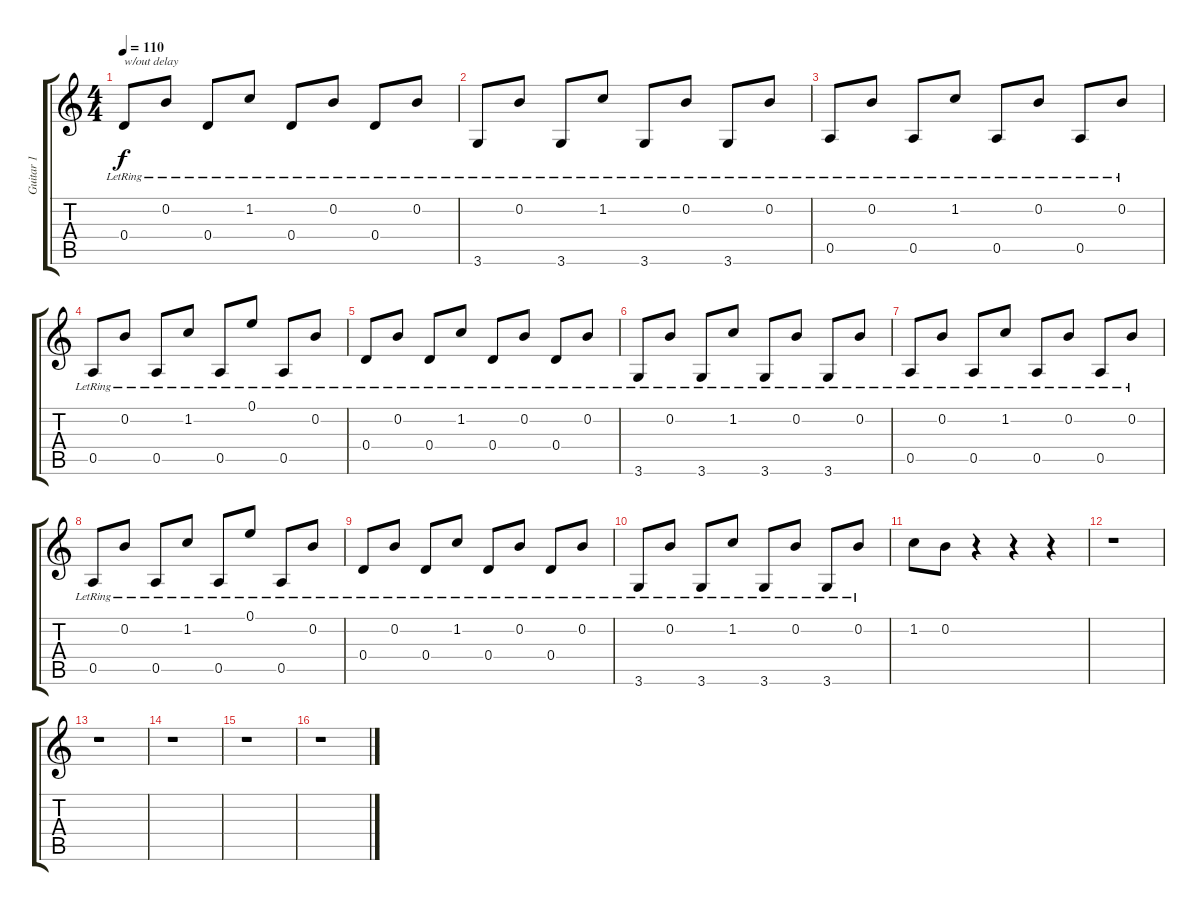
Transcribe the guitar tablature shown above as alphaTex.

\track ("Guitar 1" "Guitar 1") {instrument electricguitarclean}
\staff {score tabs}
\tuning (E4 B3 G3 D3 A2 E2) {hide}
\ts (4 4)
\tempo 110
\clef g2
\ks c
0.4{lr}.8{txt "w/out delay" dy f} 0.2{lr}.8 0.4{lr}.8 1.2{lr}.8 0.4{lr}.8 0.2{lr}.8 0.4{lr}.8 0.2{lr}.8 |
3.6{lr}.8 0.2{lr}.8 3.6{lr}.8 1.2{lr}.8 3.6{lr}.8 0.2{lr}.8 3.6{lr}.8 0.2{lr}.8 |
0.5{lr}.8 0.2{lr}.8 0.5{lr}.8 1.2{lr}.8 0.5{lr}.8 0.2{lr}.8 0.5{lr}.8 0.2{lr}.8 |
0.5{lr}.8 0.2{lr}.8 0.5{lr}.8 1.2{lr}.8 0.5{lr}.8 0.1{lr}.8 0.5{lr}.8 0.2{lr}.8 |
0.4{lr}.8 0.2{lr}.8 0.4{lr}.8 1.2{lr}.8 0.4{lr}.8 0.2{lr}.8 0.4{lr}.8 0.2{lr}.8 |
3.6{lr}.8 0.2{lr}.8 3.6{lr}.8 1.2{lr}.8 3.6{lr}.8 0.2{lr}.8 3.6{lr}.8 0.2{lr}.8 |
0.5{lr}.8 0.2{lr}.8 0.5{lr}.8 1.2{lr}.8 0.5{lr}.8 0.2{lr}.8 0.5{lr}.8 0.2{lr}.8 |
0.5{lr}.8 0.2{lr}.8 0.5{lr}.8 1.2{lr}.8 0.5{lr}.8 0.1{lr}.8 0.5{lr}.8 0.2{lr}.8 |
0.4{lr}.8 0.2{lr}.8 0.4{lr}.8 1.2{lr}.8 0.4{lr}.8 0.2{lr}.8 0.4{lr}.8 0.2{lr}.8 |
3.6{lr}.8 0.2{lr}.8 3.6{lr}.8 1.2{lr}.8 3.6{lr}.8 0.2{lr}.8 3.6{lr}.8 0.2{lr}.8 |
1.2.8{instrument overdrivenguitar} 0.2.8 r.4 r.4 r.4 |
r.1 |
r.1 |
r.1 |
r.1 |
r.1
